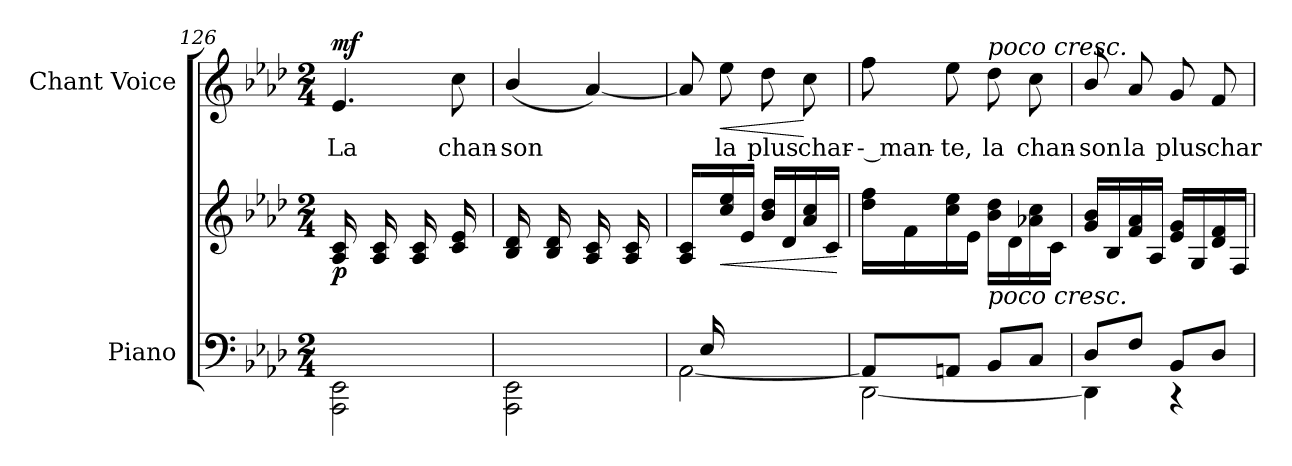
**kern	**kern	**dynam	**kern	**text	**dynam
*part2	*part2	*part2	*part1	*part1	*part1
*staff3	*staff2	*staff2/3	*staff1	*staff1	*staff1
*I"Piano	*	*	*I"Chant Voice	*	*
*I'Pno	*	*	*	*	*
*clefF4	*clefG2	*	*clefG2	*	*
*k[b-e-a-d-]	*k[b-e-a-d-]	*	*k[b-e-a-d-]	*	*
*M2/4	*M2/4	*	*M2/4	*	*
=126	=126	=126	=126	=126	=126
*^	*	*	*	*	*
!	!	!	!LO:DY:b	!	!LO:LY:b	!LO:DY:a
16ryy	2AAA-\ 2EE-\	(>16A-/ 16c/LL	p	4.e-/	La	mf
16E-/	.	16ryy	.	.	.	.
16ryy	.	16A-/ 16c/	.	.	.	.
16E-/JJ	.	16ryy	.	.	.	.
16ryy	.	16A-/ 16c/LL	.	.	.	.
16E-/	.	16ryy	.	.	.	.
!	!	!	!	!	!LO:LY:b	!
16ryy	.	16c/ 16e-/	.	8cc\	chan-	.
16E-/JJ)	.	16ryy	.	.	.	.
=127	=127	=127	=127	=127	=127	=127
!	!	!	!	!	!LO:LY:b	!
16ryy	2AAA-\ 2EE-\	16B-/ 16d-/LL	.	(<4b-/	-son	.
16E-/	.	16ryy	.	.	.	.
16ryy	.	16B-/ 16d-/	.	.	.	.
16E-/JJ	.	16ryy	.	.	.	.
16ryy	.	16A-/ 16c/LL	.	[4a-/)	.	.
16E-/	.	16ryy	.	.	.	.
16ryy	.	16A-/ 16c/	.	.	.	.
16E-/JJ	.	16ryy	.	.	.	.
=128	=128	=128	=128	=128	=128	=128
16ryy	[2AA-\	16A-/ 16c/LL	.	8a-/]	.	.
16E-/	.	16ryy	.	.	.	.
!	!	!	!LO:HP:b	!	!LO:LY:b	!LO:HP:b
4.ryy	.	16cc/ 16ee-/	<	8ee-\	la	<
.	.	16e-/JJ	.	.	.	.
!	!	!	!	!	!LO:LY:b	!
.	.	16b-/ 16dd-/LL	.	8dd-\	plus	.
.	.	16d-/	.	.	.	.
!	!	!	!	!	!LO:LY:b	!
.	.	16a-/ 16cc/	.	8cc\	char-	[
.	.	16c/JJ	.	.	.	.
*v	*v	*	*	*	*	*
.	.	[	.	.	.
!!LO:PB:g=z
=129	=129	=129	=129	=129	=129
*^	*	*	*	*	*
!	!	!	!	!	!LO:LY:b	!
8AA-/L]	[2DD-\	16dd-\ 16ff\LL	.	8ff\	-- man-	.
.	.	16f\	.	.	.	.
!	!	!	!	!	!LO:LY:b	!
8AAn/J	.	16cc\ 16ee-\	.	8ee-\	-te,	.
.	.	16e-\JJ	.	.	.	.
!	!	!	!	!LO:TX:a:i:t=poco cresc.	!	!
!	!	!LO:TX:b:i:t=poco cresc.	!	!	!	!
!	!	!	!	!	!LO:LY:b	!
8BB-/L	.	16b-\ 16dd-\LL	.	8dd-\	la	.
.	.	16d-\	.	.	.	.
!	!	!	!	!	!LO:LY:b	!
8C/J	.	16a-X\ 16cc\	.	8cc\	chan-	.
.	.	16c\JJ	.	.	.	.
=130	=130	=130	=130	=130	=130	=130
!	!	!	!	!	!LO:LY:b	!
8D-/L	4DD-\]	16g/ 16b-/LL	.	8b-/	-son	.
.	.	16B-/	.	.	.	.
!	!	!	!	!	!LO:LY:b	!
8F/J	.	16f/ 16a-/	.	8a-/	la	.
.	.	16A-/JJ	.	.	.	.
!	!	!	!	!	!LO:LY:b	!
8BB-/L	4r	16e-/ 16g/LL	.	8g/	plus	.
.	.	16G/	.	.	.	.
!	!	!	!	!	!LO:LY:b	!
8D-/J	.	16d-/ 16f/	.	8f/	char-	.
.	.	16F/JJ	.	.	.	.
*v	*v	*	*	*	*	*
=	=	=	=	=	=
*-	*-	*-	*-	*-	*-
